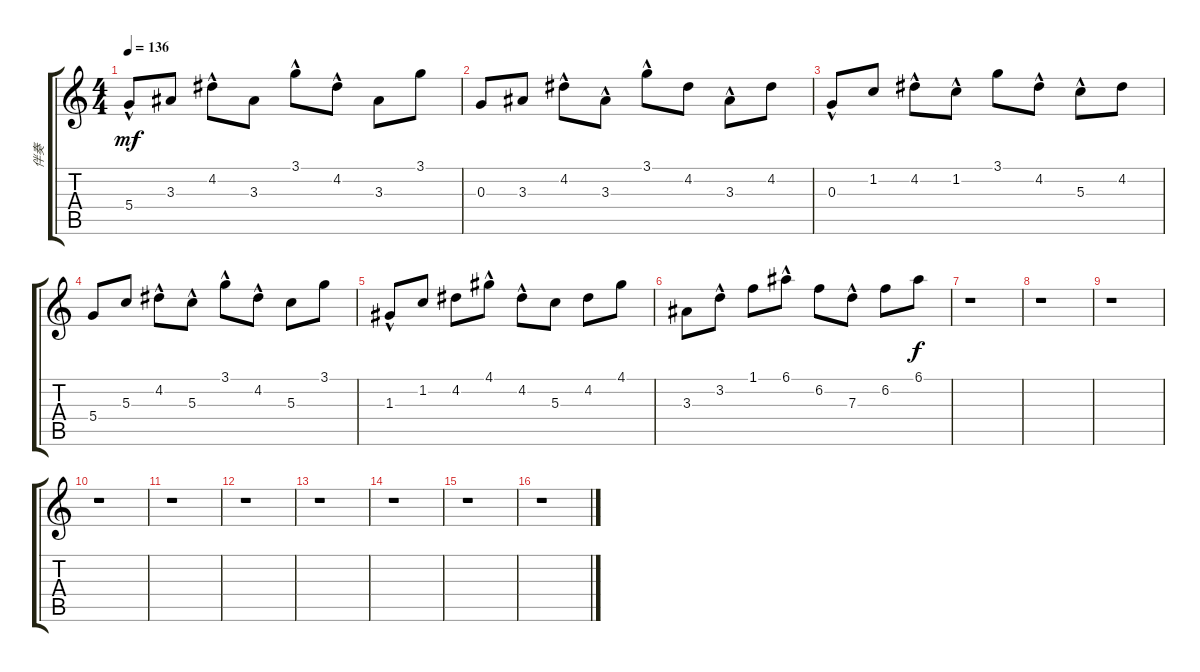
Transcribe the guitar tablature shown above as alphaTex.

\track ("伴奏" "伴奏") {instrument acousticguitarsteel}
\staff {score tabs}
\tuning (E4 B3 G3 D3 A2 E2) {hide}
\ts (4 4)
\tempo 136
\clef g2
\ks c
5.4{hac}.8{dy mf} 3.3.8 4.2{hac}.8 3.3.8 3.1{hac}.8 4.2{hac}.8 3.3.8 3.1.8 |
0.3.8 3.3.8 4.2{hac}.8 3.3{hac}.8 3.1{hac}.8 4.2.8 3.3{hac}.8 4.2.8 |
0.3{hac}.8 1.2.8 4.2{hac}.8 1.2{hac}.8 3.1.8 4.2{hac}.8 5.3{hac}.8 4.2.8 |
5.4.8 5.3.8 4.2{hac}.8 5.3{hac}.8 3.1{hac}.8 4.2{hac}.8 5.3.8 3.1.8 |
1.3{hac}.8 1.2.8 4.2.8 4.1{hac}.8 4.2{hac}.8 5.3.8 4.2.8 4.1.8 |
3.3.8 3.2{hac}.8 1.1.8 6.1{hac}.8 6.2.8 7.3{hac}.8 6.2.8 6.1.8{dy f} |
r.1 |
r.1 |
r.1 |
r.1 |
r.1 |
r.1 |
r.1 |
r.1 |
r.1 |
r.1
